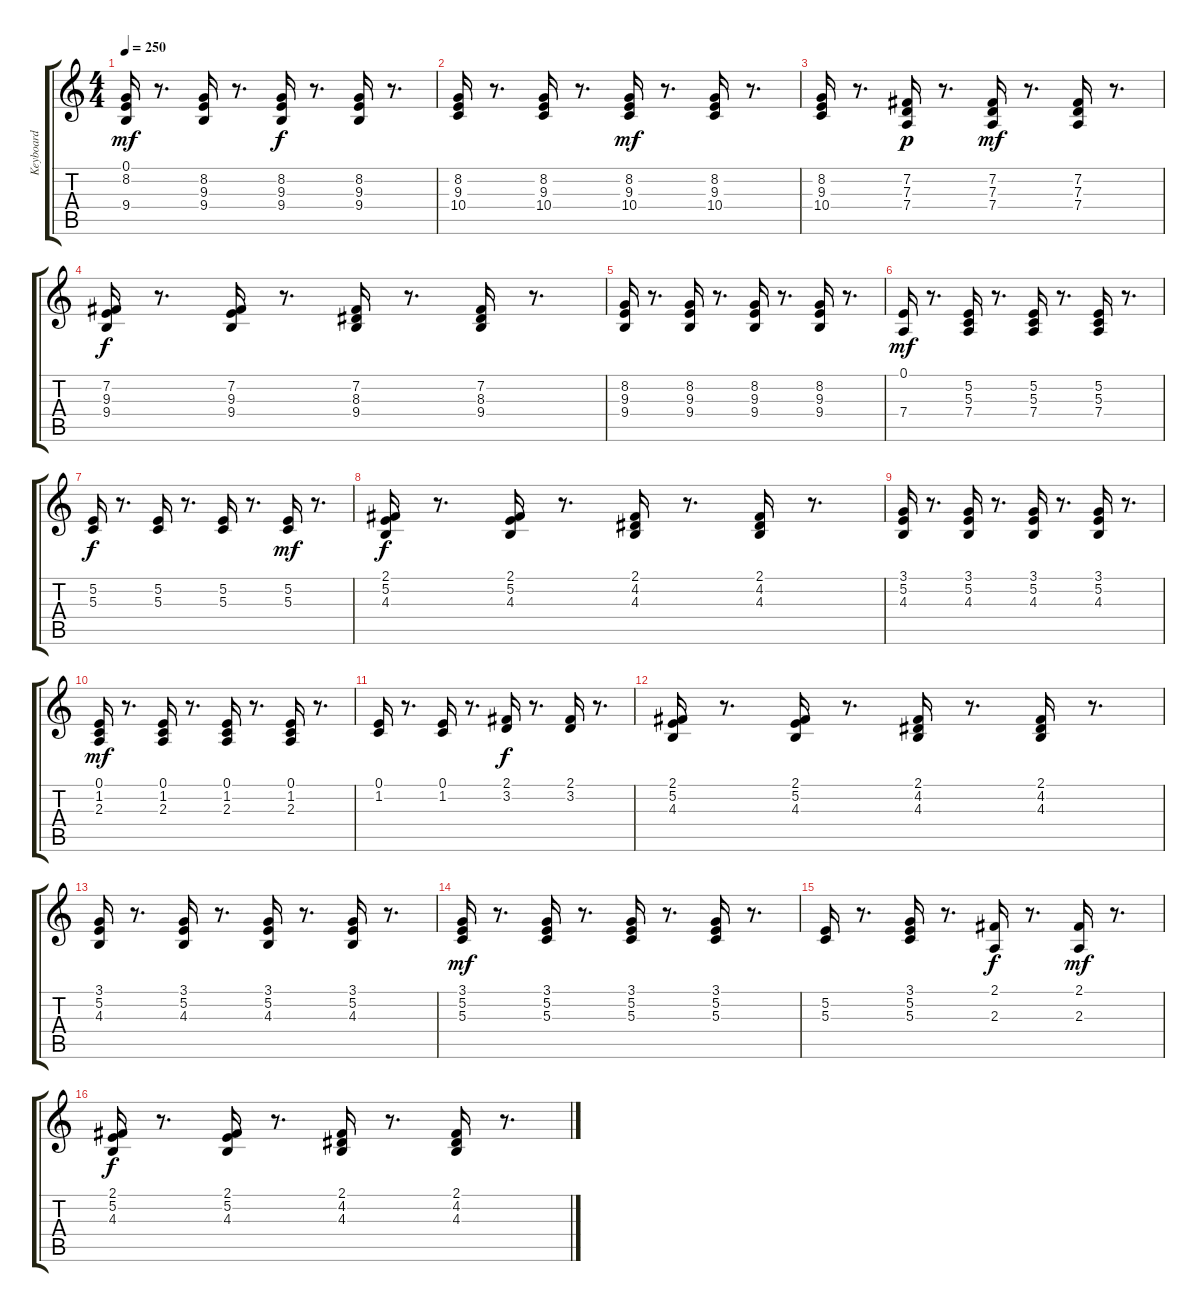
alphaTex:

\track ("Keyboard" "Keyboard") {instrument electricpiano2}
\staff {score tabs}
\tuning (E4 B3 G3 D3 A2 E2) {hide}
\ts (4 4)
\tempo 250
\clef g2
\ks c
(0.1 8.2 9.4).16{dy mf} r.8{d} (8.2 9.3 9.4).16 r.8{d} (8.2 9.3 9.4).16{dy f} r.8{d} (8.2 9.3 9.4).16 r.8{d} |
(8.2 9.3 10.4).16 r.8{d} (8.2 9.3 10.4).16 r.8{d} (8.2 9.3 10.4).16{dy mf} r.8{d} (8.2 9.3 10.4).16 r.8{d} |
(8.2 9.3 10.4).16 r.8{d} (7.2 7.3 7.4).16{dy p} r.8{d} (7.2 7.3 7.4).16{dy mf} r.8{d} (7.2 7.3 7.4).16 r.8{d} |
(7.2 9.3 9.4).16{dy f} r.8{d} (7.2 9.3 9.4).16 r.8{d} (7.2 8.3 9.4).16 r.8{d} (7.2 8.3 9.4).16 r.8{d} |
(8.2 9.3 9.4).16 r.8{d} (8.2 9.3 9.4).16 r.8{d} (8.2 9.3 9.4).16 r.8{d} (8.2 9.3 9.4).16 r.8{d} |
(0.1 7.4).16{dy mf} r.8{d} (5.2 5.3 7.4).16 r.8{d} (5.2 5.3 7.4).16 r.8{d} (5.2 5.3 7.4).16 r.8{d} |
(5.2 5.3).16{dy f} r.8{d} (5.2 5.3).16 r.8{d} (5.2 5.3).16 r.8{d} (5.2 5.3).16{dy mf} r.8{d} |
(2.1 5.2 4.3).16{dy f} r.8{d} (2.1 5.2 4.3).16 r.8{d} (2.1 4.2 4.3).16 r.8{d} (2.1 4.2 4.3).16 r.8{d} |
(3.1 5.2 4.3).16 r.8{d} (3.1 5.2 4.3).16 r.8{d} (3.1 5.2 4.3).16 r.8{d} (3.1 5.2 4.3).16 r.8{d} |
(0.1 1.2 2.3).16{dy mf} r.8{d} (0.1 1.2 2.3).16 r.8{d} (0.1 1.2 2.3).16 r.8{d} (0.1 1.2 2.3).16 r.8{d} |
(0.1 1.2).16 r.8{d} (0.1 1.2).16 r.8{d} (2.1 3.2).16{dy f} r.8{d} (2.1 3.2).16 r.8{d} |
(2.1 5.2 4.3).16 r.8{d} (2.1 5.2 4.3).16 r.8{d} (2.1 4.2 4.3).16 r.8{d} (2.1 4.2 4.3).16 r.8{d} |
(3.1 5.2 4.3).16 r.8{d} (3.1 5.2 4.3).16 r.8{d} (3.1 5.2 4.3).16 r.8{d} (3.1 5.2 4.3).16 r.8{d} |
(3.1 5.2 5.3).16{dy mf} r.8{d} (3.1 5.2 5.3).16 r.8{d} (3.1 5.2 5.3).16 r.8{d} (3.1 5.2 5.3).16 r.8{d} |
(5.2 5.3).16 r.8{d} (3.1 5.2 5.3).16 r.8{d} (2.1 2.3).16{dy f} r.8{d} (2.1 2.3).16{dy mf} r.8{d} |
(2.1 5.2 4.3).16{dy f} r.8{d} (2.1 5.2 4.3).16 r.8{d} (2.1 4.2 4.3).16 r.8{d} (2.1 4.2 4.3).16 r.8{d}
